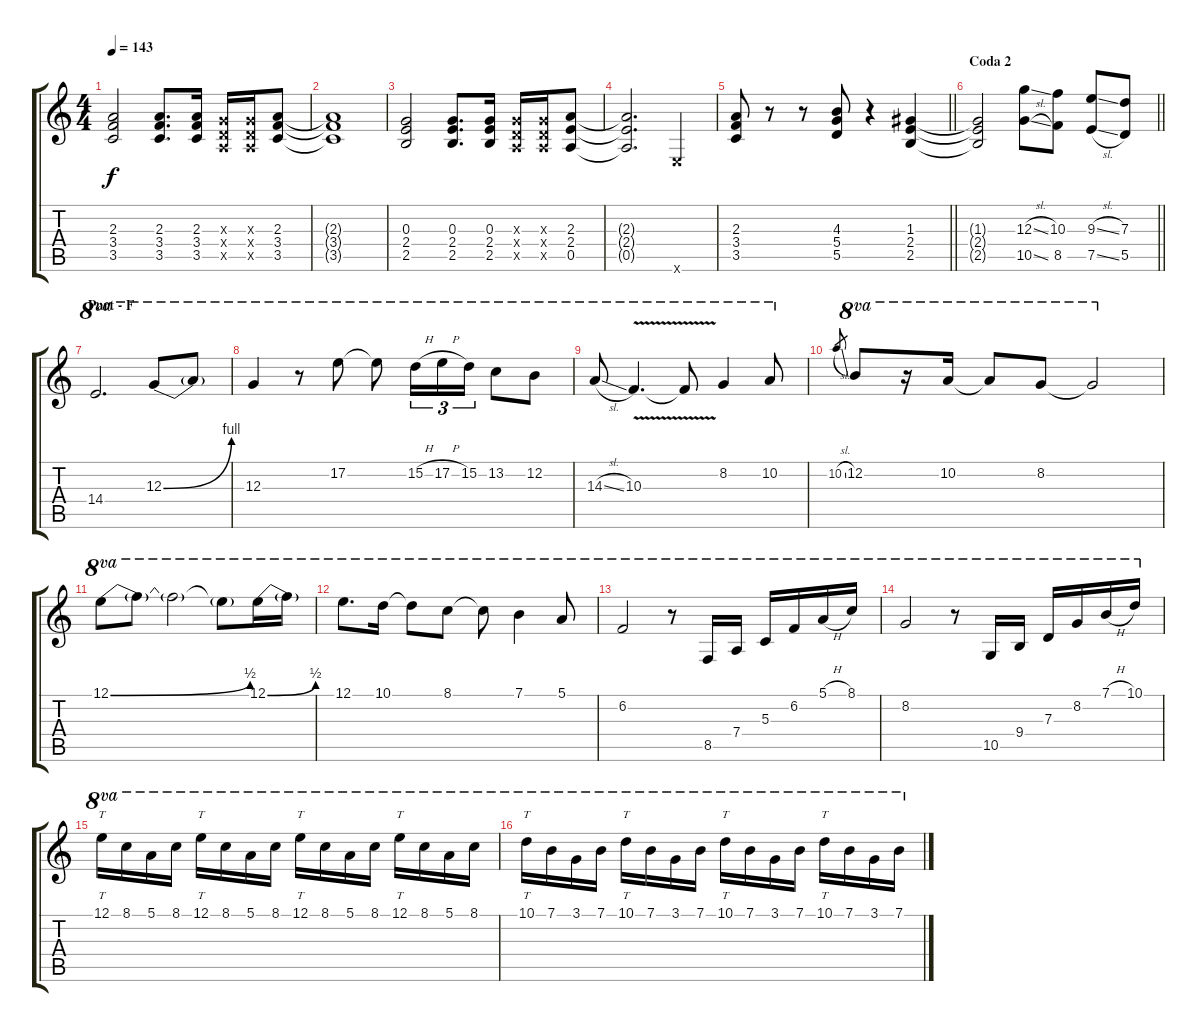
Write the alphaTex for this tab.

\track "" {instrument distortionguitar}
\staff {score tabs}
\tuning (E4 B3 G3 D3 A2 E2) {hide}
\ts (4 4)
\tempo 143
\clef g2
\ks c
(2.3 3.4 3.5).2{dy f} (2.3 3.4 3.5).8{d} (2.3 3.4 3.5).16 (0.3{x} 0.4{x} 0.5{x}).16 (0.3{x} 0.4{x} 0.5{x}).16 (2.3 3.4 3.5).8 |
(2.3{t} 3.4{t} 3.5{t}).1 |
(0.3 2.4 2.5).2 (0.3 2.4 2.5).8{d} (0.3 2.4 2.5).16 (0.3{x} 0.4{x} 0.5{x}).16 (0.3{x} 0.4{x} 0.5{x}).16 (2.3 2.4 0.5).8 |
(2.3{t} 2.4{t} 0.5{t}).2{d} 0.6{x}.4 |
\barLineRight lightlight
(2.3 3.4 3.5).8 r.8 r.8 (4.3 5.4 5.5).8 r.4 (1.3 2.4 2.5).4 |
\section ("" "Coda 2")
\barLineRight lightlight
(1.3{t} 2.4{t} 2.5{t}).2 (12.3{sl} 10.5{sl}).8 (10.3 8.5).8 (9.3{sl} 7.5{sl}).8 (7.3 5.5).8 |
\section ("" "Part - F")
14.4.2{d ot 8va} 12.3{be (bend 0 0 60 4)}.8{ot 8va} 12.3{t}.8{ot 8va} |
12.3.4{ot 8va} r.8{ot 8va} 17.2.8{ot 8va} 17.2{t}.8{ot 8va} 15.2{h}.16{tu (3 2) ot 8va} 17.2{h}.16{tu (3 2) ot 8va} 15.2.16{tu (3 2) ot 8va} 13.2.8{ot 8va} 12.2.8{ot 8va} |
14.3{sl}.8{ot 8va} 10.3{v}.4{d ot 8va} 10.3{t}.8{ot 8va} 8.2.4{ot 8va} 10.2.8{ot 8va} |
10.2{sl}.8{gr} 12.2.8{ot 8va} r.16{ot 8va} 10.2.16{ot 8va} 10.2{t}.8{ot 8va} 8.2.8{ot 8va} 8.2{t}.2{ot 8va} |
12.1{be (bend 0 0 60 2)}.8{ot 8va} 12.1{t}.8{ot 8va} 12.1{t}.2{ot 8va} 12.1{t}.8{ot 8va} 12.1{be (bend 0 0 60 2)}.16{ot 8va} 12.1{t}.16{ot 8va} |
12.1.8{d ot 8va} 10.1.16{ot 8va} 10.1{t}.8{ot 8va} 8.1.8{ot 8va} 8.1{t}.8{ot 8va} 7.1.4{ot 8va} 5.1.8{ot 8va} |
6.2.2{ot 8va} r.8{ot 8va} 8.5.16{ot 8va} 7.4.16{ot 8va} 5.3.16{ot 8va} 6.2.16{ot 8va} 5.1{h}.16{ot 8va} 8.1.16{ot 8va} |
8.2.2{ot 8va} r.8{ot 8va} 10.5.16{ot 8va} 9.4.16{ot 8va} 7.3.16{ot 8va} 8.2.16{ot 8va} 7.1{h}.16{ot 8va} 10.1.16{ot 8va} |
12.1.16{tt ot 8va} 8.1.16{ot 8va} 5.1.16{ot 8va} 8.1.16{ot 8va} 12.1.16{tt ot 8va} 8.1.16{ot 8va} 5.1.16{ot 8va} 8.1.16{ot 8va} 12.1.16{tt ot 8va} 8.1.16{ot 8va} 5.1.16{ot 8va} 8.1.16{ot 8va} 12.1.16{tt ot 8va} 8.1.16{ot 8va} 5.1.16{ot 8va} 8.1.16{ot 8va} |
10.1.16{tt ot 8va} 7.1.16{ot 8va} 3.1.16{ot 8va} 7.1.16{ot 8va} 10.1.16{tt ot 8va} 7.1.16{ot 8va} 3.1.16{ot 8va} 7.1.16{ot 8va} 10.1.16{tt ot 8va} 7.1.16{ot 8va} 3.1.16{ot 8va} 7.1.16{ot 8va} 10.1.16{tt ot 8va} 7.1.16{ot 8va} 3.1.16{ot 8va} 7.1.16{ot 8va}
